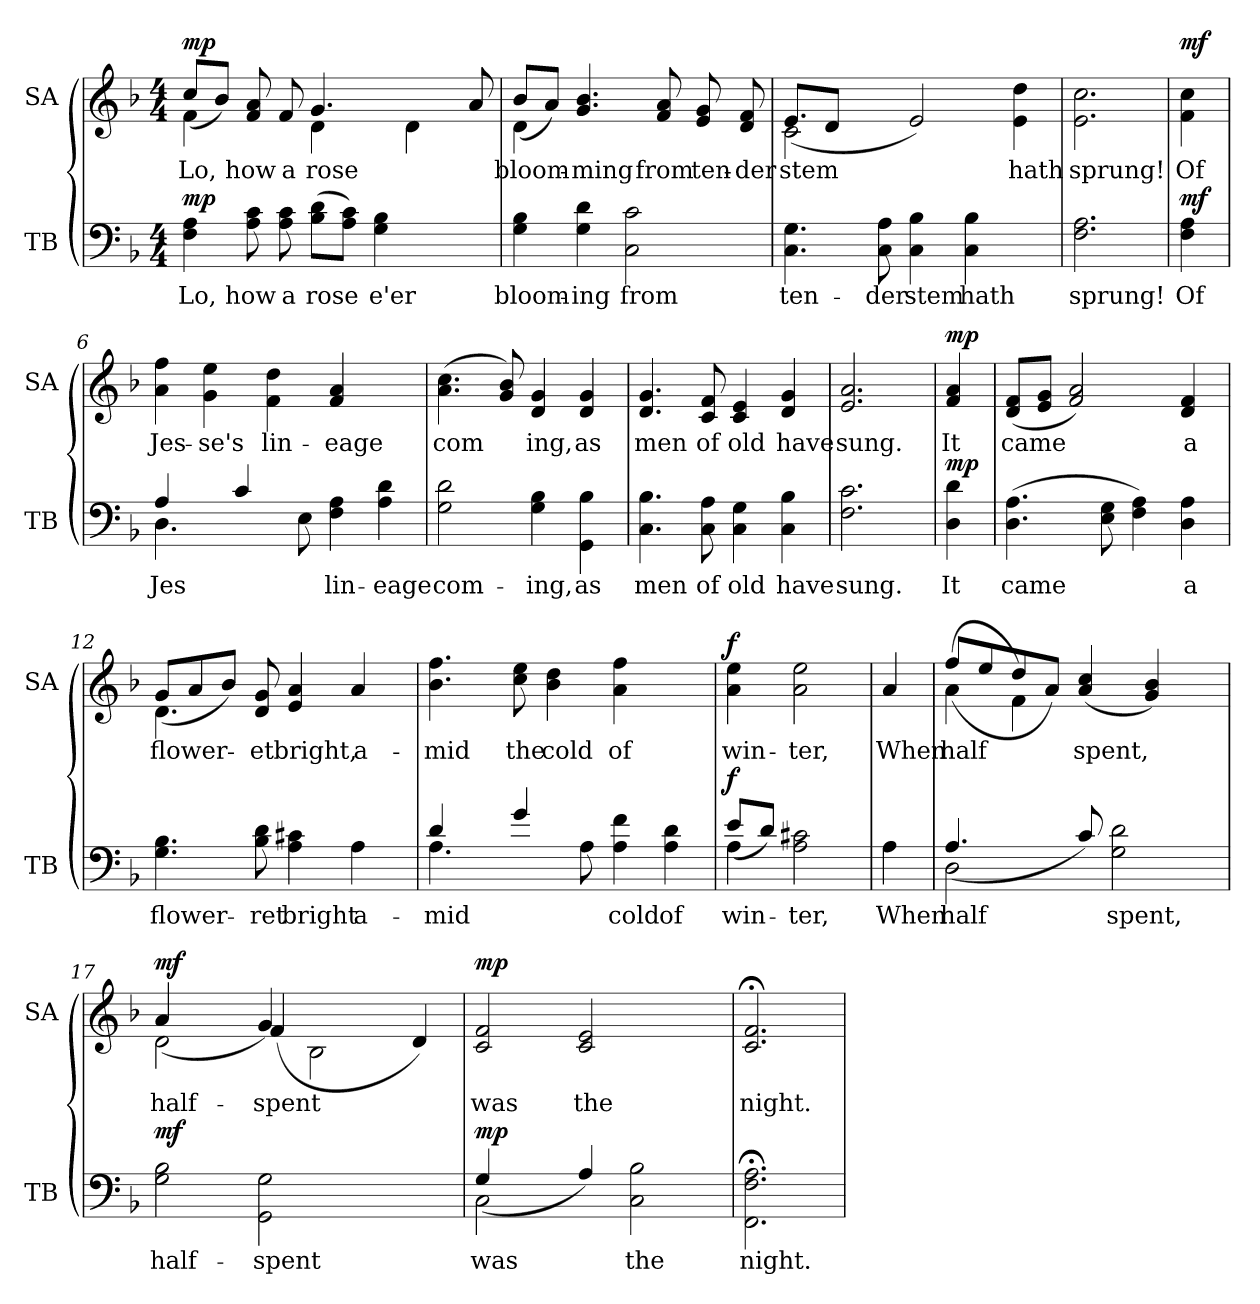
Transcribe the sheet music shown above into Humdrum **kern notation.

**kern	**text	**dynam	**kern	**text	**dynam
*part2	*part2	*part2	*part1	*part1	*part1
*staff2	*staff2	*staff2	*staff1	*staff1	*staff1
*I"TB	*	*	*I"SA	*	*
*I'TB	*	*	*I'SA	*	*
!!LO:PB:g=z
*stria5	*	*	*stria5	*	*
*clefF4	*	*	*clefG2	*	*
*k[b-]	*	*	*k[b-]	*	*
*F:	*	*	*F:	*	*
*M4/4	*	*	*M4/4	*	*
=1	=1	=1	=1	=1	=1
!	!	!	!LO:TX:a:t=Moderately Slow	!	!
!	!LO:LY:b:cj	!LO:DY:a	!	!LO:LY:b:cj	!LO:DY:a
*	*	*	*^	*	*
4A\ 4F\	Lo,	mp	4f\	(>8cc/L	Lo,	mp
!	!	!	!	!	!LO:LY:b:cj	!
.	.	.	.	8b-/J)	.	.
!	!LO:LY:b:cj	!	!	!	!LO:LY:b:cj	!
8c\ 8A\	how	.	8f/ 8a/	4ryy	how	.
!	!LO:LY:b:cj	!	!	!	!LO:LY:b:cj	!
8A\ 8c\	a	.	8f/	.	a	.
!	!LO:LY:b:cj	!	!	!	!LO:LY:b:cj	!
(>8B-\ 8d\L	rose	.	4.g/	4d\	rose	.
!	!LO:LY:b:cj	!	!	!	!	!
8A\ 8c\J)	.	.	.	.	.	.
!	!LO:LY:b:cj	!	!	!	!	!
4B-\ 4G\	e'er	.	.	2ryy	.	.
.	.	.	4d\	.	.	.
4ryy	.	.	.	.	.	.
!	!	!	!	!	!LO:LY:b:cj	!
.	.	.	8a/	.	.	.
=2	=2	=2	=2	=2	=2	=2
!	!LO:LY:b:cj	!	!	!	!LO:LY:b:cj	!
4B-\ 4G\	bloom-	.	4d\	(>8b-/L	bloom-	.
!	!	!	!	!	!LO:LY:b:cj	!
.	.	.	.	8a/J)	--	.
!	!LO:LY:b:cj	!	!	!	!LO:LY:b:cj	!
4d\ 4G\	-ing	.	4.b-/ 4.g/	2.ryy	-ming	.
!	!LO:LY:b:cj	!	!	!	!	!
2c\ 2C\	from	.	.	.	.	.
!	!	!	!	!	!LO:LY:b:cj	!
.	.	.	8a/ 8f/	.	from	.
!	!	!	!	!	!LO:LY:b:cj	!
.	.	.	8g/ 8e/	.	ten-	.
!	!	!	!	!	!LO:LY:b:cj	!
.	.	.	8f/ 8d/	.	-der	.
!!LO:LB:g=z	!!
=3	=3	=3	=3	=3	=3	=3
!	!LO:LY:b:cj	!	!	!	!LO:LY:b:cj	!
4.G\ 4.C\	ten-	.	2c\	(>8.e/L	stem	.
!	!	!	!	!	!LO:LY:b:cj	!
.	.	.	.	8d/J	.	.
.	.	.	.	2...ryy	.	.
!	!LO:LY:b:cj	!	!	!	!	!
8A\ 8C\	-der	.	.	.	.	.
!	!LO:LY:b:cj	!	!	!	!	!
4C\ 4B-\	stem	.	2e/)	.	.	.
!	!LO:LY:b:cj	!	!	!	!	!
4B-\ 4C\	hath	.	.	.	.	.
!	!	!	!	!	!LO:LY:b:cj	!
4ryy	.	.	4dd\ 4e\	.	hath	.
*	*	*	*v	*v	*	*
=4	=4	=4	=4	=4	=4
!	!LO:LY:b:cj	!	!	!LO:LY:b:cj	!
2.F\ 2.A\	sprung!	.	2.e\ 2.cc\	sprung!	.
!!LO:LB:g=z
=5	=5	=5	=5	=5	=5
!	!LO:LY:b:cj	!LO:DY:a	!	!LO:LY:b:cj	!LO:DY:a
4F\ 4A\	Of	mf	4cc\ 4f\	Of	mf
=6	=6	=6	=6	=6	=6
*^	*	*	*	*	*
!	!	!LO:LY:b:cj	!	!	!LO:LY:b:cj	!
4.D\	4A/	Jes-	.	4a\ 4ff\	Jes-	.
!	!	!	!	!	!LO:LY:b:cj	!
.	1ryy	.	.	4g\ 4ee\	-se's	.
4c/	.	.	.	.	.	.
!	!	!	!	!	!LO:LY:b:cj	!
.	.	.	.	4f\ 4dd\	lin-	.
!	!	!LO:LY:b:cj	!	!	!	!
8E\	.	-	.	.	.	.
!	!	!LO:LY:b:cj	!	!	!LO:LY:b:cj	!
4A\ 4F\	.	lin-	.	4a/ 4f/	-eage	.
!	!	!LO:LY:b:cj	!	!	!	!
4d\ 4A\	.	-eage	.	4ryy	.	.
*v	*v	*	*	*	*	*
=7	=7	=7	=7	=7	=7
!	!LO:LY:b:cj	!	!	!LO:LY:b:cj	!
2G\ 2d\	com-	.	(>4.cc\ 4.a\	com-	.
!	!	!	!	!LO:LY:b:cj	!
.	.	.	8b-/ 8g/)	--	.
!	!LO:LY:b:cj	!	!	!LO:LY:b:cj	!
4G\ 4B-\	-ing,	.	4g/ 4d/	-ing,	.
!	!LO:LY:b:cj	!	!	!LO:LY:b:cj	!
4B-\ 4GG\	as	.	4g/ 4d/	as	.
!!LO:LB:g=z
=8	=8	=8	=8	=8	=8
!	!LO:LY:b:cj	!	!	!LO:LY:b:cj	!
4.C\ 4.B-\	men	.	4.d/ 4.g/	men	.
!	!LO:LY:b:cj	!	!	!LO:LY:b:cj	!
8C\ 8A\	of	.	8f/ 8c/	of	.
!	!LO:LY:b:cj	!	!	!LO:LY:b:cj	!
4G\ 4C\	old	.	4c/ 4e/	old	.
!	!LO:LY:b:cj	!	!	!LO:LY:b:cj	!
4C\ 4B-\	have	.	4g/ 4d/	have	.
=9	=9	=9	=9	=9	=9
!	!LO:LY:b:cj	!	!	!LO:LY:b:cj	!
2.c\ 2.F\	sung.	.	2.a/ 2.e/	sung.	.
!!LO:PB:g=z
=10	=10	=10	=10	=10	=10
!	!LO:LY:b:cj	!LO:DY:a	!	!LO:LY:b:cj	!LO:DY:a
4D\ 4d\	It	mp	4a/ 4f/	It	mp
=11	=11	=11	=11	=11	=11
!	!LO:LY:b:cj	!	!	!LO:LY:b:cj	!
(>4.A\ 4.D\	came	.	(<8f/ 8d/L	came	.
!	!	!	!	!LO:LY:b:cj	!
.	.	.	8g/ 8e/J	.	.
!	!	!	!	!LO:LY:b:cj	!
.	.	.	2a/ 2f/)	.	.
!	!LO:LY:b:cj	!	!	!	!
8E\ 8G\	.	.	.	.	.
!	!LO:LY:b:cj	!	!	!	!
4A\ 4F\)	.	.	.	.	.
!	!LO:LY:b:cj	!	!	!LO:LY:b:cj	!
4A\ 4D\	a	.	4f/ 4d/	a	.
=12	=12	=12	=12	=12	=12
!	!LO:LY:b:cj	!	!	!LO:LY:b:cj	!
*	*	*	*^	*	*
4.B-\ 4.G\	flower-	.	4.d\	(>8g/L	flower-	.
!	!	!	!	!	!LO:LY:b:cj	!
.	.	.	.	8a/	--	.
!	!	!	!	!	!LO:LY:b:cj	!
.	.	.	.	8b-/J)	--	.
!	!LO:LY:b:cj	!	!	!	!LO:LY:b:cj	!
8d\ 8B-\	-ret	.	8g/ 8d/	2ryy	-et	.
!	!LO:LY:b:cj	!	!	!	!LO:LY:b:cj	!
4c#X\ 4A\	bright	.	4a/ 4e/	.	bright,	.
!	!LO:LY:b:cj	!	!	!	!LO:LY:b:cj	!
4A\	a-	.	4a/	.	a-	.
.	.	.	.	8ryy	.	.
!!LO:LB:g=z
=13	=13	=13	=13	=13	=13	=13
*^	*	*	*	*	*	*
!	!	!LO:LY:b:cj	!	!	!	!LO:LY:b:cj	!
*	*	*	*	*v	*v	*	*
4.A\	4d/	-mid	.	4.ff\ 4.b-\	-mid	.
.	1ryy	.	.	.	.	.
!	!	!	!	!	!LO:LY:b:cj	!
4g/	.	.	.	8cc\ 8ee\	the	.
!	!	!	!	!	!LO:LY:b:cj	!
.	.	.	.	4dd\ 4b-\	cold	.
!	!	!LO:LY:b:cj	!	!	!	!
8A\	.	.	.	.	.	.
!	!	!LO:LY:b:cj	!	!	!LO:LY:b:cj	!
4f\ 4A\	.	cold	.	4a\ 4ff\	of	.
!	!	!LO:LY:b:cj	!	!	!	!
4A\ 4d\	.	of	.	4ryy	.	.
=14	=14	=14	=14	=14	=14	=14
!	!	!LO:LY:b:cj	!LO:DY:a	!	!LO:LY:b:cj	!LO:DY:a
4A\	(>8e/L	win-	f	4a\ 4ee\	win-	f
!	!	!LO:LY:b:cj	!	!	!	!
.	8d/J)	--	.	.	.	.
!	!	!LO:LY:b:cj	!	!	!LO:LY:b:cj	!
2c#X\ 2A\	2ryy	-ter,	.	2ee\ 2a\	-ter,	.
!!LO:LB:g=z
=15	=15	=15	=15	=15	=15	=15
!	!	!LO:LY:b:cj	!	!	!LO:LY:b:cj	!
*v	*v	*	*	*	*	*
4A\	When	.	4a/	When	.
=16	=16	=16	=16	=16	=16
*^	*	*	*	*	*
!	!	!LO:LY:b:cj	!	!	!LO:LY:b:cj	!
*	*	*	*	*^	*	*
2D\	(>4.A/	half-	.	(<4a\	(>8ff/L	half-	.
!	!	!	!	!	!	!LO:LY:b:cj	!
.	.	.	.	.	8ee/	--	.
!	!	!	!	!	!	!LO:LY:b:cj	!
.	.	.	.	4f\)	8dd/	--	.
!	!	!	!	!	!	!LO:LY:b:cj	!
.	2.ryy	.	.	.	8a/J)	--	.
!	!	!LO:LY:b:cj	!	!	!	!LO:LY:b:cj	!
8c/)	.	--	.	(<4cc/ 4a/	8ryy	-spent,	.
!	!	!LO:LY:b:cj	!	!	!	!	!
2d\ 2G\	.	-spent,	.	.	2ryy	.	.
!	!	!	!	!	!	!LO:LY:b:cj	!
.	.	.	.	4b-/ 4g/)	.	.	.
.	.	.	.	8ryy	.	.	.
*v	*v	*	*	*	*	*	*
=17	=17	=17	=17	=17	=17	=17
!	!LO:LY:b:cj	!LO:DY:a	!	!	!LO:LY:b:cj	!LO:DY:a
2G\ 2B-\	half-	mf	2d\	(>4a/	half-	mf
.	.	.	.	4ryy	.	.
!	!LO:LY:b:cj	!	!	!	!LO:LY:b:cj	!
!	!	!	!	!	!LO:LY:b:cj	!
2G\ 2GG\	-spent	.	4g/)	(>4f/	-spent	.
.	.	.	2B-\	2.ryy	.	.
2ryy	.	.	.	.	.	.
!	!	!	!	!	!LO:LY:b:cj	!
.	.	.	4d/)	.	.	.
*	*	*	*v	*v	*	*
!!LO:LB:g=z
=18	=18	=18	=18	=18	=18
*^	*	*	*	*	*
!	!	!LO:LY:b:cj	!LO:DY:a	!	!LO:LY:b:cj	!LO:DY:a
2C\	(>4G/	was	mp	2c/ 2f/	was	mp
.	1ryy	.	.	.	.	.
!	!	!LO:LY:b:cj	!	!	!LO:LY:b:cj	!
4A/)	.	.	.	2c/ 2e/	the	.
!	!	!LO:LY:b:cj	!	!	!	!
2B-\ 2C\	.	the	.	.	.	.
.	.	.	.	4ryy	.	.
*v	*v	*	*	*	*	*
=19	=19	=19	=19	=19	=19
!	!LO:LY:b:cj	!	!	!LO:LY:b:cj	!
2.A\; 2.F\; 2.FF\;	night.	.	2.c/;< 2.f/;<	night.	.
=	=	=	=	=	=
*-	*-	*-	*-	*-	*-
